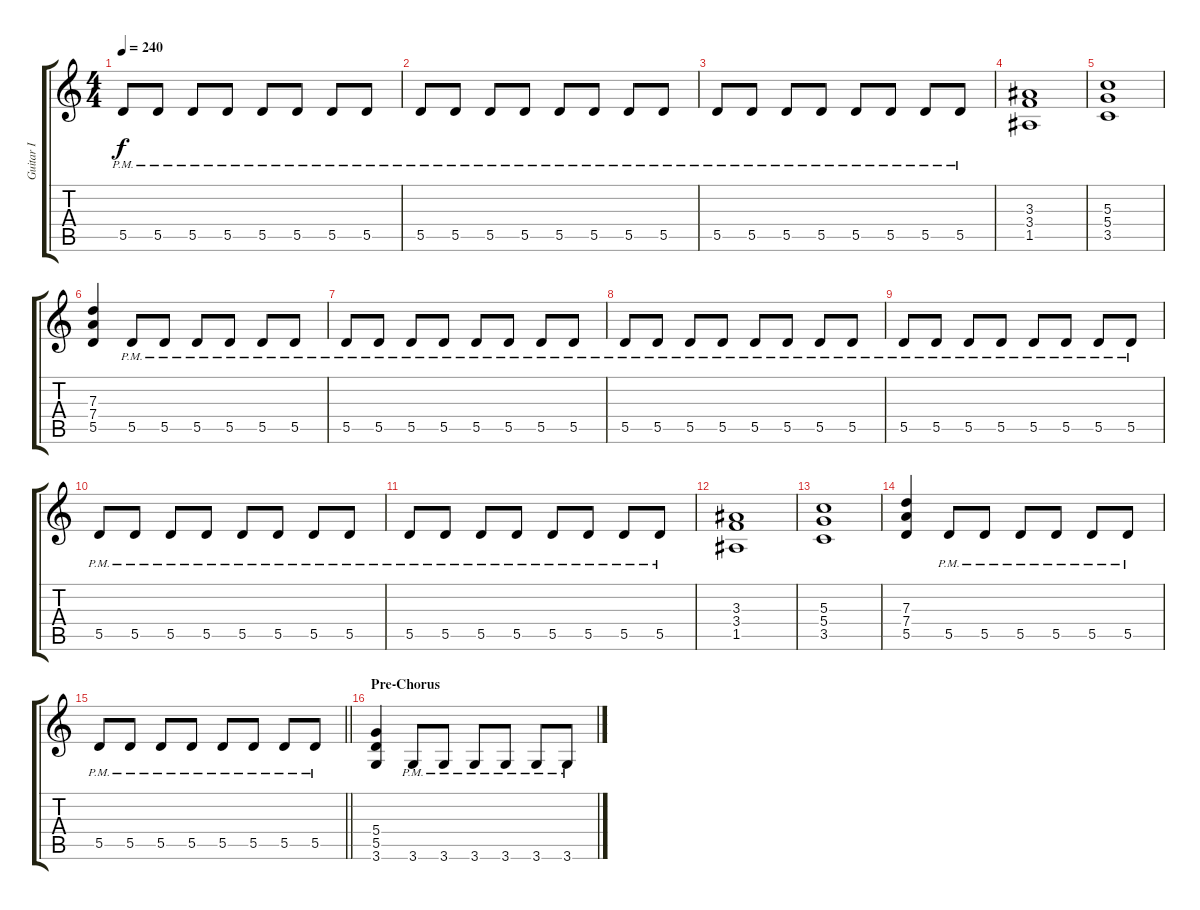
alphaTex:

\track ("Guitar I" "Guitar I") {instrument overdrivenguitar}
\staff {score tabs}
\tuning (E4 B3 G3 D3 A2 E2) {hide}
\ts (4 4)
\tempo 240
\clef g2
\ks c
5.5{pm}.8{dy f} 5.5{pm}.8 5.5{pm}.8 5.5{pm}.8 5.5{pm}.8 5.5{pm}.8 5.5{pm}.8 5.5{pm}.8 |
5.5{pm}.8 5.5{pm}.8 5.5{pm}.8 5.5{pm}.8 5.5{pm}.8 5.5{pm}.8 5.5{pm}.8 5.5{pm}.8 |
5.5{pm}.8 5.5{pm}.8 5.5{pm}.8 5.5{pm}.8 5.5{pm}.8 5.5{pm}.8 5.5{pm}.8 5.5{pm}.8 |
(3.3 3.4 1.5).1 |
(5.3 5.4 3.5).1 |
(7.3 7.4 5.5).4 5.5{pm}.8 5.5{pm}.8 5.5{pm}.8 5.5{pm}.8 5.5{pm}.8 5.5{pm}.8 |
5.5{pm}.8 5.5{pm}.8 5.5{pm}.8 5.5{pm}.8 5.5{pm}.8 5.5{pm}.8 5.5{pm}.8 5.5{pm}.8 |
5.5{pm}.8 5.5{pm}.8 5.5{pm}.8 5.5{pm}.8 5.5{pm}.8 5.5{pm}.8 5.5{pm}.8 5.5{pm}.8 |
5.5{pm}.8 5.5{pm}.8 5.5{pm}.8 5.5{pm}.8 5.5{pm}.8 5.5{pm}.8 5.5{pm}.8 5.5{pm}.8 |
5.5{pm}.8 5.5{pm}.8 5.5{pm}.8 5.5{pm}.8 5.5{pm}.8 5.5{pm}.8 5.5{pm}.8 5.5{pm}.8 |
5.5{pm}.8 5.5{pm}.8 5.5{pm}.8 5.5{pm}.8 5.5{pm}.8 5.5{pm}.8 5.5{pm}.8 5.5{pm}.8 |
(3.3 3.4 1.5).1 |
(5.3 5.4 3.5).1 |
(7.3 7.4 5.5).4 5.5{pm}.8 5.5{pm}.8 5.5{pm}.8 5.5{pm}.8 5.5{pm}.8 5.5{pm}.8 |
\barLineRight lightlight
5.5{pm}.8 5.5{pm}.8 5.5{pm}.8 5.5{pm}.8 5.5{pm}.8 5.5{pm}.8 5.5{pm}.8 5.5{pm}.8 |
\section ("" "Pre-Chorus")
(5.4 5.5 3.6).4 3.6{pm}.8 3.6{pm}.8 3.6{pm}.8 3.6{pm}.8 3.6{pm}.8 3.6{pm}.8
